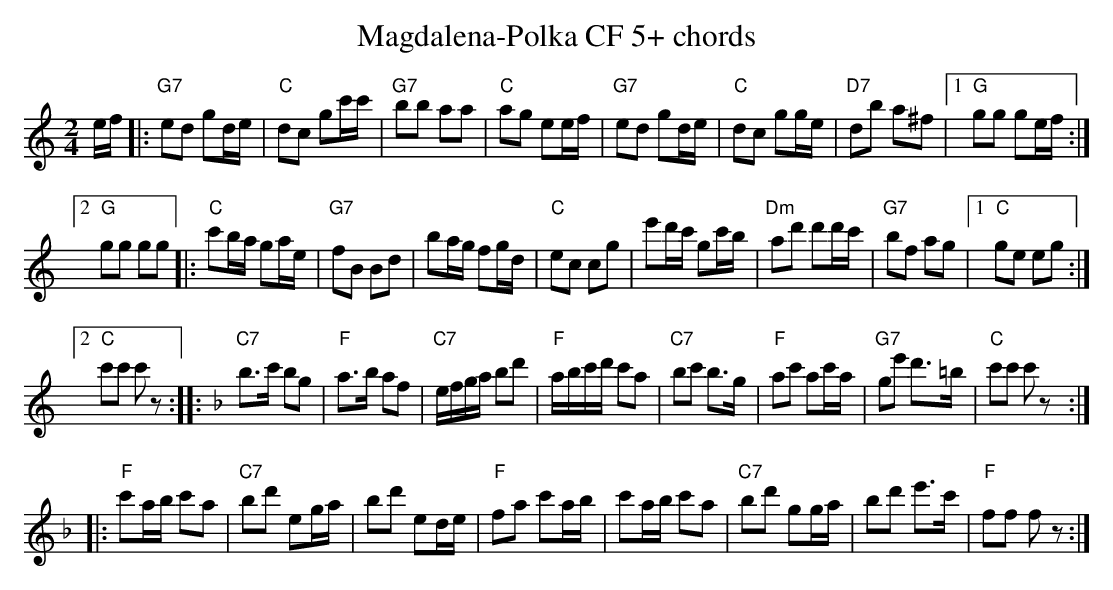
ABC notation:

X:1
T:Magdalena-Polka CF 5+ chords
M:2/4
L:1/16
K:Cmaj%%MIDI gchordon
ef |: "G7"e2d2 g2de | "C"d2c2 g2c'c' | "G7"b2b2 a2a2 | "C"a2g2 e2ef | "G7"e2d2 g2de | "C"d2c2 g2ge | "D7"d2b2 a2^f2 |1 "G"g2g2 g2ef :|2
"G"g2g2 g2g2 |:"C"c'2ba g2ae | "G7"f2B2 B2d2 | b2ag f2gd | "C"e2c2 c2g2 | e'2d'c' g2c'b | "Dm"a2d'2 d'2d'c' | "G7"b2f2 a2g2 |1 "C"g2e2 e2g2 :|2
"C"c'2c'2 c'2 z2 :: [K:Fmaj] "C7"b3c' b2g2 | "F"a3b a2f2 | "C7"efga b2d'2 | "F"abc'd' c'2a2 | "C7"b2c'2 b3g | "F"a2c'2 a2c'a | "G7"g2e'2 d'3=b | "C"c'2c'2 c'2 z2 ::
"F"c'2ab c'2a2 | "C7"b2d'2 e2ga | b2d'2 e2de | "F"f2a2 c'2ab | c'2ab c'2a2 | "C7"b2d'2 g2ga | b2d'2 e'3c' | "F"f2f2 f2 z2 :|
